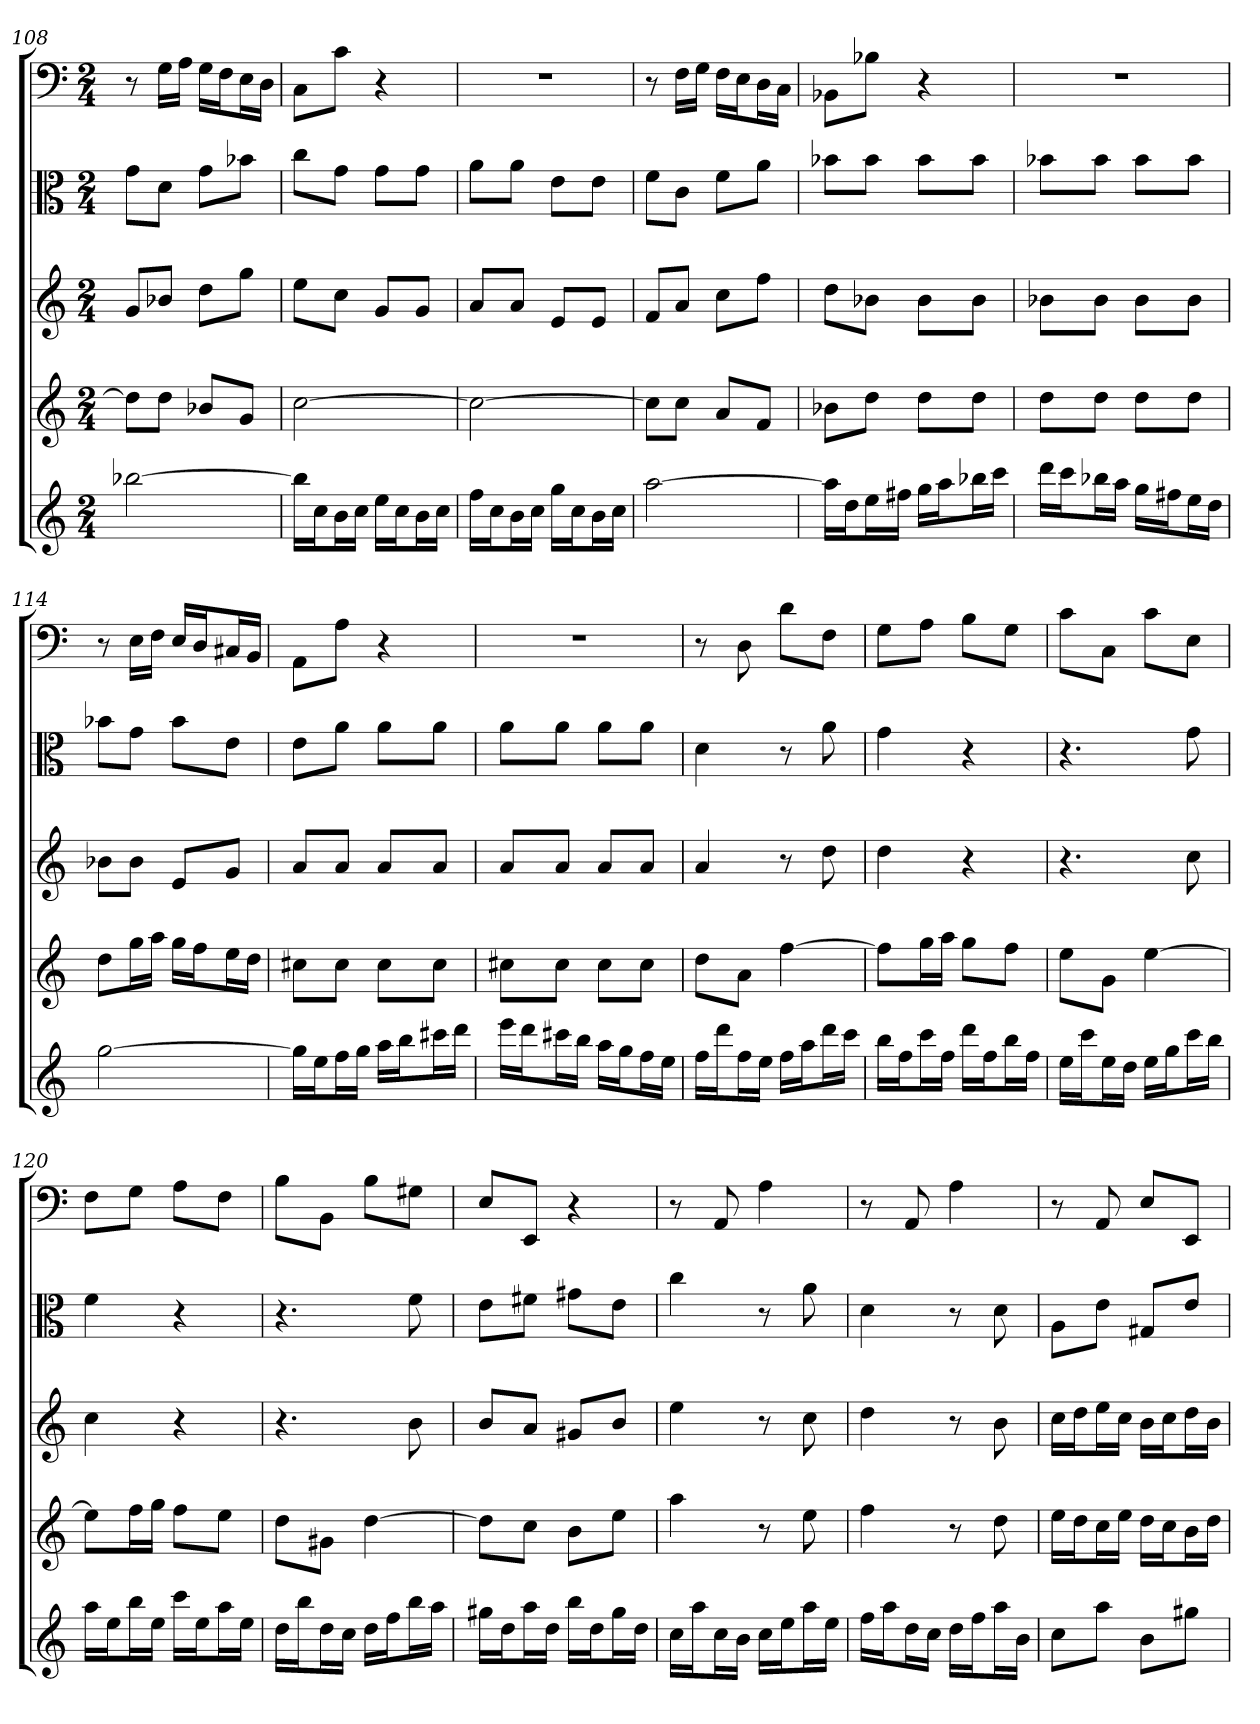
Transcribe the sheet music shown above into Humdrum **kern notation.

**kern	**kern	**kern	**kern	**kern
*part5	*part4	*part3	*part2	*part1
*staff5	*staff4	*staff3	*staff2	*staff1
*	*	*	*clefC3	*clefF4
*k[]	*k[]	*k[]	*k[]	*k[]
*a:	*a:	*a:	*a:	*a:
*M2/4	*M2/4	*M2/4	*M2/4	*M2/4
=108	=108	=108	=108	=108
[2bb-X	8ddL]	8gL	8g\L	8r
.	8ddJ	8b-XJ	8d\J	16G\LL
.	.	.	.	16A\JJ
.	8b-XL	8ddL	8g\L	16G\LL
.	.	.	.	16F\J
.	8gJ	8ggJ	8b-X\J	16E\L
.	.	.	.	16D\JJ
=109	=109	=109	=109	=109
16bb-LL]	[2cc	8eeL	8cc\L	8C\L
16ccJ	.	.	.	.
16bL	.	8ccJ	8g\J	8c\J
16ccJJ	.	.	.	.
16eeLL	.	8gL	8g\L	4r
16ccJ	.	.	.	.
16bL	.	8gJ	8g\J	.
16ccJJ	.	.	.	.
=110	=110	=110	=110	=110
16ffLL	2cc_	8aL	8a\L	2r
16ccJ	.	.	.	.
16bL	.	8aJ	8a\J	.
16ccJJ	.	.	.	.
16ggLL	.	8eL	8e\L	.
16ccJ	.	.	.	.
16bL	.	8eJ	8e\J	.
16ccJJ	.	.	.	.
=111	=111	=111	=111	=111
[2aa	8ccL]	8fL	8f\L	8r
.	8ccJ	8aJ	8c\J	16F\LL
.	.	.	.	16G\JJ
.	8aL	8ccL	8f\L	16F\LL
.	.	.	.	16E\J
.	8fJ	8ffJ	8a\J	16D\L
.	.	.	.	16C\JJ
=112	=112	=112	=112	=112
16aaLL]	8b-XL	8ddL	8b-X\L	8BB-X\L
16ddJ	.	.	.	.
16eeL	8ddJ	8b-XJ	8b-\J	8B-X\J
16ff#XJJ	.	.	.	.
16ggLL	8ddL	8b-L	8b-\L	4r
16aaJ	.	.	.	.
16bb-XL	8ddJ	8b-J	8b-\J	.
16cccJJ	.	.	.	.
=113	=113	=113	=113	=113
16dddLL	8ddL	8b-XL	8b-X\L	2r
16cccJ	.	.	.	.
16bb-XL	8ddJ	8b-J	8b-\J	.
16aaJJ	.	.	.	.
16ggLL	8ddL	8b-L	8b-\L	.
16ff#XJ	.	.	.	.
16eeL	8ddJ	8b-J	8b-\J	.
16ddJJ	.	.	.	.
=114	=114	=114	=114	=114
[2gg	8ddL	8b-XL	8b-X\L	8r
.	16ggL	8b-J	8g\J	16E\LL
.	16aaJJ	.	.	16F\JJ
.	16ggLL	8eL	8b-\L	16E/LL
.	16ffJ	.	.	16D/J
.	16eeL	8gJ	8e\J	16C#X/L
.	16ddJJ	.	.	16BB/JJ
=115	=115	=115	=115	=115
16ggLL]	8cc#XL	8aL	8e\L	8AA\L
16eeJ	.	.	.	.
16ffL	8cc#J	8aJ	8a\J	8A\J
16ggJJ	.	.	.	.
16aaLL	8cc#L	8aL	8a\L	4r
16bbJ	.	.	.	.
16ccc#XL	8cc#J	8aJ	8a\J	.
16dddJJ	.	.	.	.
=116	=116	=116	=116	=116
16eeeLL	8cc#XL	8aL	8a\L	2r
16dddJ	.	.	.	.
16ccc#XL	8cc#J	8aJ	8a\J	.
16bbJJ	.	.	.	.
16aaLL	8cc#L	8aL	8a\L	.
16ggJ	.	.	.	.
16ffL	8cc#J	8aJ	8a\J	.
16eeJJ	.	.	.	.
=117	=117	=117	=117	=117
16ffLL	8ddL	4a	4d	8r
16dddJ	.	.	.	.
16ffL	8aJ	.	.	8D
16eeJJ	.	.	.	.
16ffLL	[4ff	8r	8r	8d\L
16aaJ	.	.	.	.
16dddL	.	8dd	8a	8F\J
16cccJJ	.	.	.	.
=118	=118	=118	=118	=118
16bbLL	8ffL]	4dd	4g	8G\L
16ffJ	.	.	.	.
16cccL	16ggL	.	.	8A\J
16ffJJ	16aaJJ	.	.	.
16dddLL	8ggL	4r	4r	8B\L
16ffJ	.	.	.	.
16bbL	8ffJ	.	.	8G\J
16ffJJ	.	.	.	.
=119	=119	=119	=119	=119
16eeLL	8eeL	4.r	4.r	8c\L
16cccJ	.	.	.	.
16eeL	8gJ	.	.	8C\J
16ddJJ	.	.	.	.
16eeLL	[4ee	.	.	8c\L
16ggJ	.	.	.	.
16cccL	.	8cc	8g	8E\J
16bbJJ	.	.	.	.
=120	=120	=120	=120	=120
16aaLL	8eeL]	4cc	4f	8F\L
16eeJ	.	.	.	.
16bbL	16ffL	.	.	8G\J
16eeJJ	16ggJJ	.	.	.
16cccLL	8ffL	4r	4r	8A\L
16eeJ	.	.	.	.
16aaL	8eeJ	.	.	8F\J
16eeJJ	.	.	.	.
=121	=121	=121	=121	=121
16ddLL	8ddL	4.r	4.r	8B\L
16bbJ	.	.	.	.
16ddL	8g#XJ	.	.	8BB\J
16ccJJ	.	.	.	.
16ddLL	[4dd	.	.	8B\L
16ffJ	.	.	.	.
16bbL	.	8b	8f	8G#X\J
16aaJJ	.	.	.	.
=122	=122	=122	=122	=122
16gg#XLL	8ddL]	8bL	8e\L	8E/L
16ddJ	.	.	.	.
16aaL	8ccJ	8aJ	8f#X\J	8EE/J
16ddJJ	.	.	.	.
16bbLL	8bL	8g#XL	8g#X\L	4r
16ddJ	.	.	.	.
16gg#L	8eeJ	8bJ	8e\J	.
16ddJJ	.	.	.	.
=123	=123	=123	=123	=123
16ccLL	4aa	4ee	4cc	8r
16aaJ	.	.	.	.
16ccL	.	.	.	8AA
16bJJ	.	.	.	.
16ccLL	8r	8r	8r	4A
16eeJ	.	.	.	.
16aaL	8ee	8cc	8a	.
16eeJJ	.	.	.	.
=124	=124	=124	=124	=124
16ffLL	4ff	4dd	4d	8r
16aaJ	.	.	.	.
16ddL	.	.	.	8AA
16ccJJ	.	.	.	.
16ddLL	8r	8r	8r	4A
16ffJ	.	.	.	.
16aaL	8dd	8b	8d	.
16bJJ	.	.	.	.
=125	=125	=125	=125	=125
8ccL	16eeLL	16ccLL	8A\L	8r
.	16ddJ	16ddJ	.	.
8aaJ	16ccL	16eeL	8e\J	8AA
.	16eeJJ	16ccJJ	.	.
8bL	16ddLL	16bLL	8G#X/L	8E/L
.	16ccJ	16ccJ	.	.
8gg#XJ	16bL	16ddL	8e/J	8EE/J
.	16ddJJ	16bJJ	.	.
=	=	=	=	=
*-	*-	*-	*-	*-
